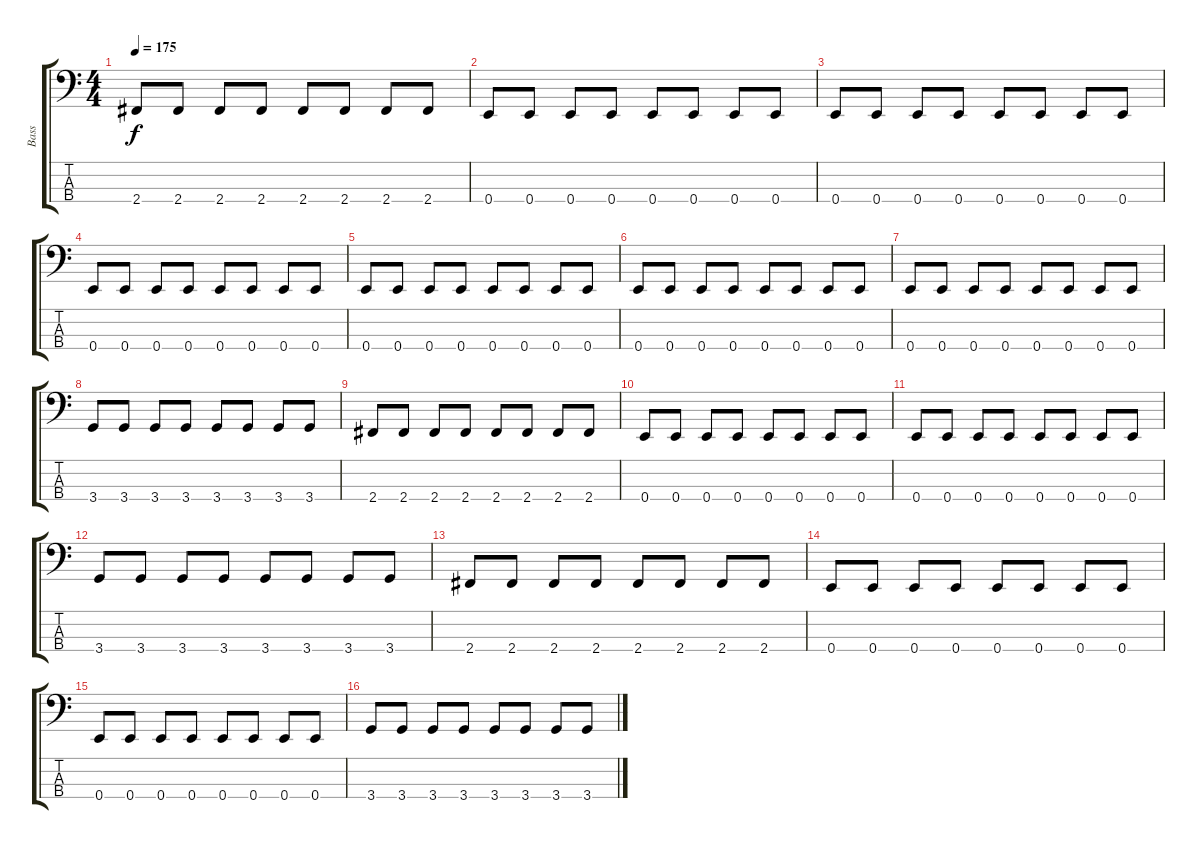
\track ("Bass" "Bass") {instrument electricbasspick}
\staff {score tabs}
\tuning (G2 D2 A1 E1) {hide}
\ts (4 4)
\tempo 175
\clef f4
\ks c
2.4.8{dy f} 2.4.8 2.4.8 2.4.8 2.4.8 2.4.8 2.4.8 2.4.8 |
0.4.8 0.4.8 0.4.8 0.4.8 0.4.8 0.4.8 0.4.8 0.4.8 |
0.4.8 0.4.8 0.4.8 0.4.8 0.4.8 0.4.8 0.4.8 0.4.8 |
0.4.8 0.4.8 0.4.8 0.4.8 0.4.8 0.4.8 0.4.8 0.4.8 |
0.4.8 0.4.8 0.4.8 0.4.8 0.4.8 0.4.8 0.4.8 0.4.8 |
0.4.8 0.4.8 0.4.8 0.4.8 0.4.8 0.4.8 0.4.8 0.4.8 |
0.4.8 0.4.8 0.4.8 0.4.8 0.4.8 0.4.8 0.4.8 0.4.8 |
3.4.8 3.4.8 3.4.8 3.4.8 3.4.8 3.4.8 3.4.8 3.4.8 |
2.4.8 2.4.8 2.4.8 2.4.8 2.4.8 2.4.8 2.4.8 2.4.8 |
0.4.8 0.4.8 0.4.8 0.4.8 0.4.8 0.4.8 0.4.8 0.4.8 |
0.4.8 0.4.8 0.4.8 0.4.8 0.4.8 0.4.8 0.4.8 0.4.8 |
3.4.8 3.4.8 3.4.8 3.4.8 3.4.8 3.4.8 3.4.8 3.4.8 |
2.4.8 2.4.8 2.4.8 2.4.8 2.4.8 2.4.8 2.4.8 2.4.8 |
0.4.8 0.4.8 0.4.8 0.4.8 0.4.8 0.4.8 0.4.8 0.4.8 |
0.4.8 0.4.8 0.4.8 0.4.8 0.4.8 0.4.8 0.4.8 0.4.8 |
3.4.8 3.4.8 3.4.8 3.4.8 3.4.8 3.4.8 3.4.8 3.4.8
